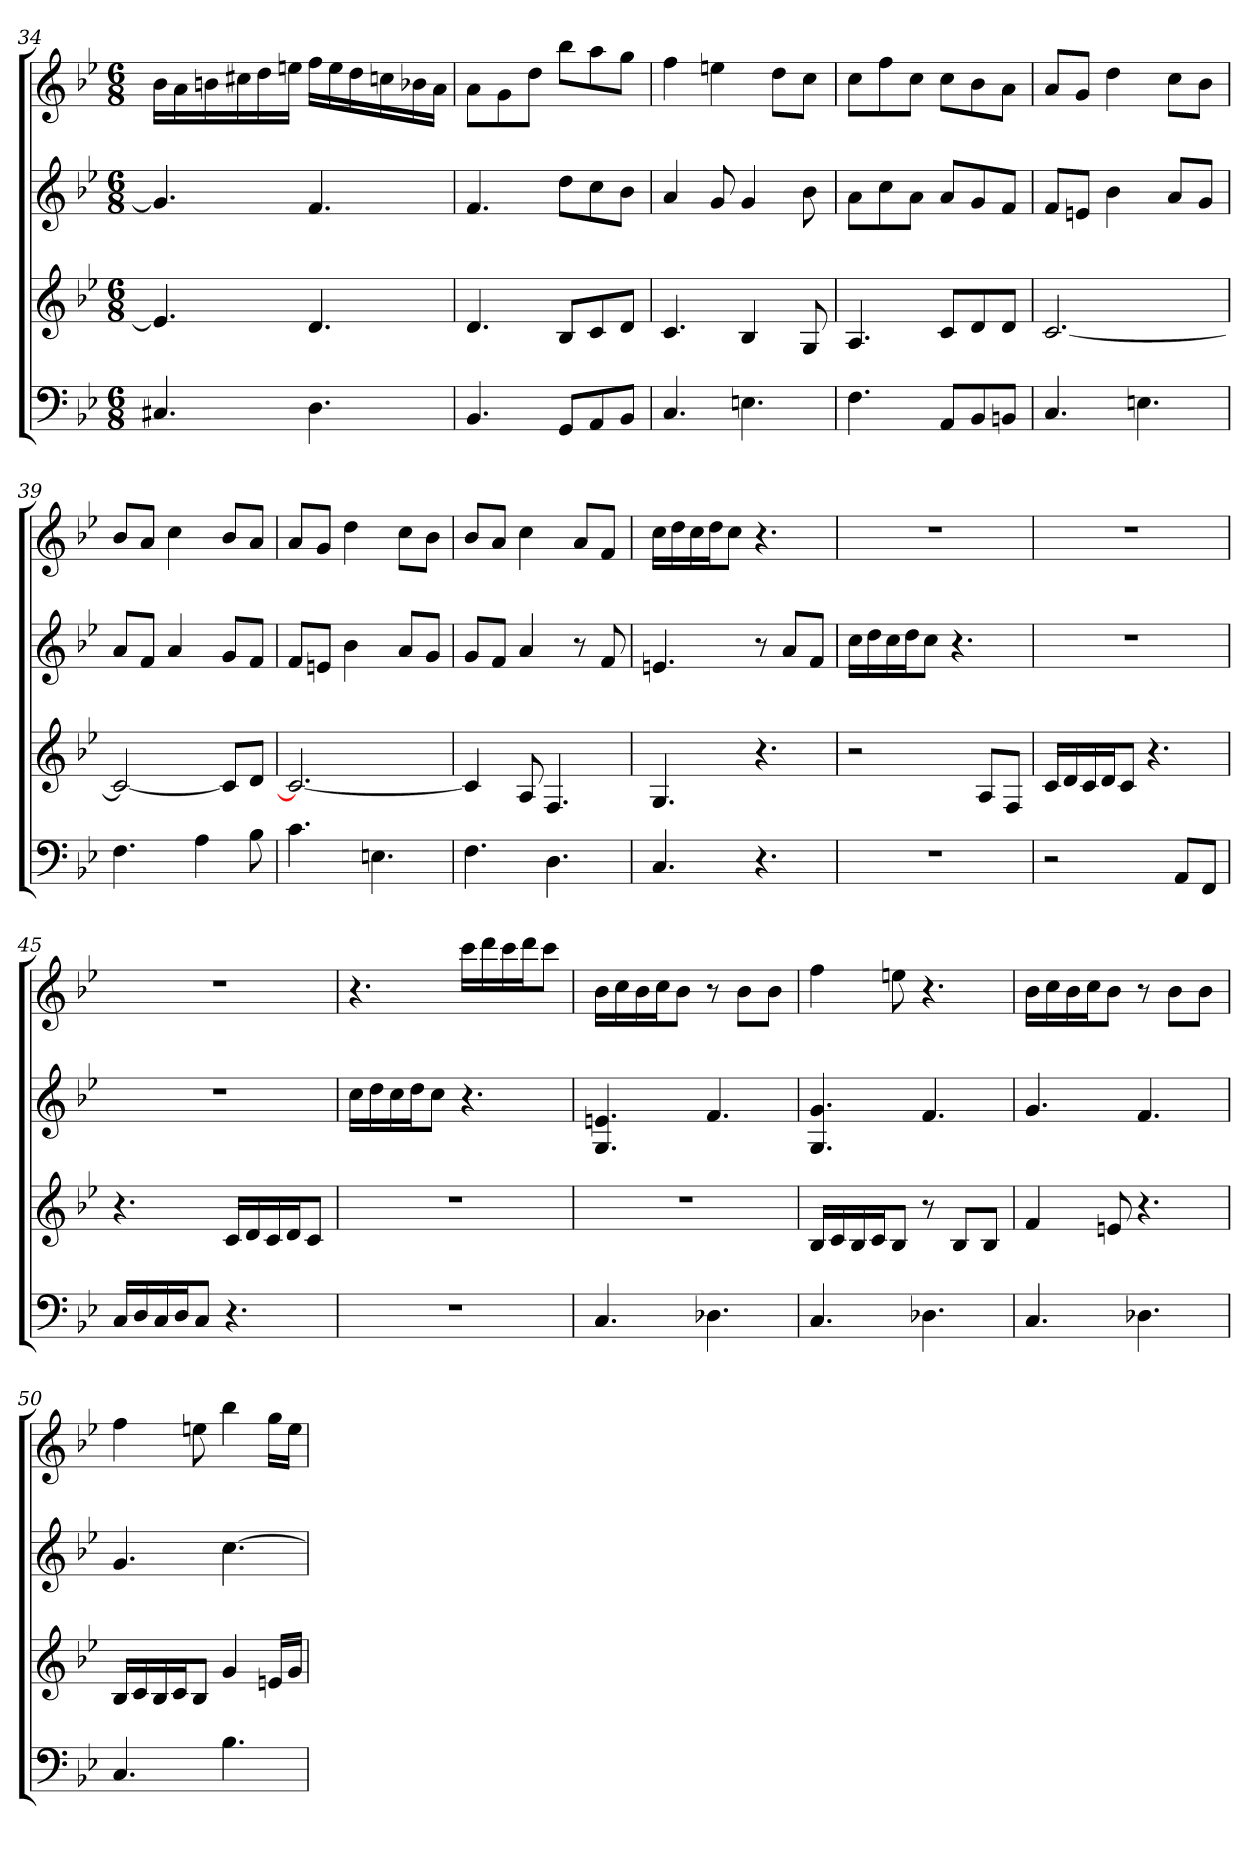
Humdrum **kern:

**kern	**kern	**kern	**kern
*part4	*part3	*part2	*part1
*staff4	*staff3	*staff2	*staff1
*k[b-e-]	*k[b-e-]	*k[b-e-]	*k[b-e-]
*B-:	*B-:	*B-:	*B-:
*M6/8	*M6/8	*M6/8	*M6/8
=34	=34	=34	=34
4.C#X	4.e]	4.g]	16b-LL
.	.	.	16a
.	.	.	16bn
.	.	.	16cc#X
.	.	.	16dd
.	.	.	16eenJJ
4.D	4.d	4.f	16ffLL
.	.	.	16ee
.	.	.	16dd
.	.	.	16ccn
.	.	.	16b-X
.	.	.	16aJJ
=35	=35	=35	=35
4.BB-	4.d	4.f	8aL
.	.	.	8g
.	.	.	8ddJ
8GGL	8B-L	8ddL	8bb-L
8AA	8c	8cc	8aa
8BB-J	8dJ	8b-J	8ggJ
=36	=36	=36	=36
4.C	4.c	4a	4ff
.	.	8g	4een
4.En	4B-	4g	.
.	.	.	8ddL
.	8G	8b-	8ccJ
=37	=37	=37	=37
4.F	4.A	8aL	8ccL
.	.	8cc	8ff
.	.	8aJ	8ccJ
8AAL	8cL	8aL	8ccL
8BB-	8d	8g	8b-
8BBnJ	8dJ	8fJ	8aJ
=38	=38	=38	=38
4.C	[2.c	8fL	8aL
.	.	8enJ	8gJ
.	.	4b-	4dd
4.En	.	.	.
.	.	8aL	8ccL
.	.	8gJ	8b-J
=39	=39	=39	=39
4.F	2c_	8aL	8b-L
.	.	8fJ	8aJ
.	.	4a	4cc
4A	.	.	.
.	8cL]	8gL	8b-L
8B-	8dJ	8fJ	8aJ
=40	=40	=40	=40
4.c	2.c_	8fL	8aL
.	.	8enJ	8gJ
.	.	4b-	4dd
4.En	.	.	.
.	.	8aL	8ccL
.	.	8gJ	8b-J
=41	=41	=41	=41
4.F	4c]	8gL	8b-L
.	.	8fJ	8aJ
.	8A	4a	4cc
4.D	4.F	.	.
.	.	8r	8aL
.	.	8f	8fJ
=42	=42	=42	=42
4.C	4.G	4.en	16ccLL
.	.	.	16dd
.	.	.	16cc
.	.	.	16ddJ
.	.	.	8ccJ
4.r	4.r	8r	4.r
.	.	8aL	.
.	.	8fJ	.
=43	=43	=43	=43
2.r	2r	16ccLL	2.r
.	.	16dd	.
.	.	16cc	.
.	.	16ddJ	.
.	.	8ccJ	.
.	.	4.r	.
.	8AL	.	.
.	8FJ	.	.
=44	=44	=44	=44
2r	16cLL	2.r	2.r
.	16d	.	.
.	16c	.	.
.	16dJ	.	.
.	8cJ	.	.
.	4.r	.	.
8AAL	.	.	.
8FFJ	.	.	.
=45	=45	=45	=45
16CLL	4.r	2.r	2.r
16D	.	.	.
16C	.	.	.
16DJ	.	.	.
8CJ	.	.	.
4.r	16cLL	.	.
.	16d	.	.
.	16c	.	.
.	16dJ	.	.
.	8cJ	.	.
=46	=46	=46	=46
2.r	2.r	16ccLL	4.r
.	.	16dd	.
.	.	16cc	.
.	.	16ddJ	.
.	.	8ccJ	.
.	.	4.r	16cccLL
.	.	.	16ddd
.	.	.	16ccc
.	.	.	16dddJ
.	.	.	8cccJ
=47	=47	=47	=47
4.C	2.r	4.G 4.en	16b-LL
.	.	.	16cc
.	.	.	16b-
.	.	.	16ccJ
.	.	.	8b-J
4.D-X	.	4.f	8r
.	.	.	8b-L
.	.	.	8b-J
=48	=48	=48	=48
4.C	16B-LL	4.G 4.g	4ff
.	16c	.	.
.	16B-	.	.
.	16cJ	.	.
.	8B-J	.	8een
4.D-X	8r	4.f	4.r
.	8B-L	.	.
.	8B-J	.	.
=49	=49	=49	=49
4.C	4f	4.g	16b-LL
.	.	.	16cc
.	.	.	16b-
.	.	.	16ccJ
.	8en	.	8b-J
4.D-X	4.r	4.f	8r
.	.	.	8b-L
.	.	.	8b-J
=50	=50	=50	=50
4.C	16B-LL	4.g	4ff
.	16c	.	.
.	16B-	.	.
.	16cJ	.	.
.	8B-J	.	8een
4.B-	4g	[4.cc	4bb-
.	16enLL	.	16ggLL
.	16gJJ	.	16eeJJ
=	=	=	=
*-	*-	*-	*-
